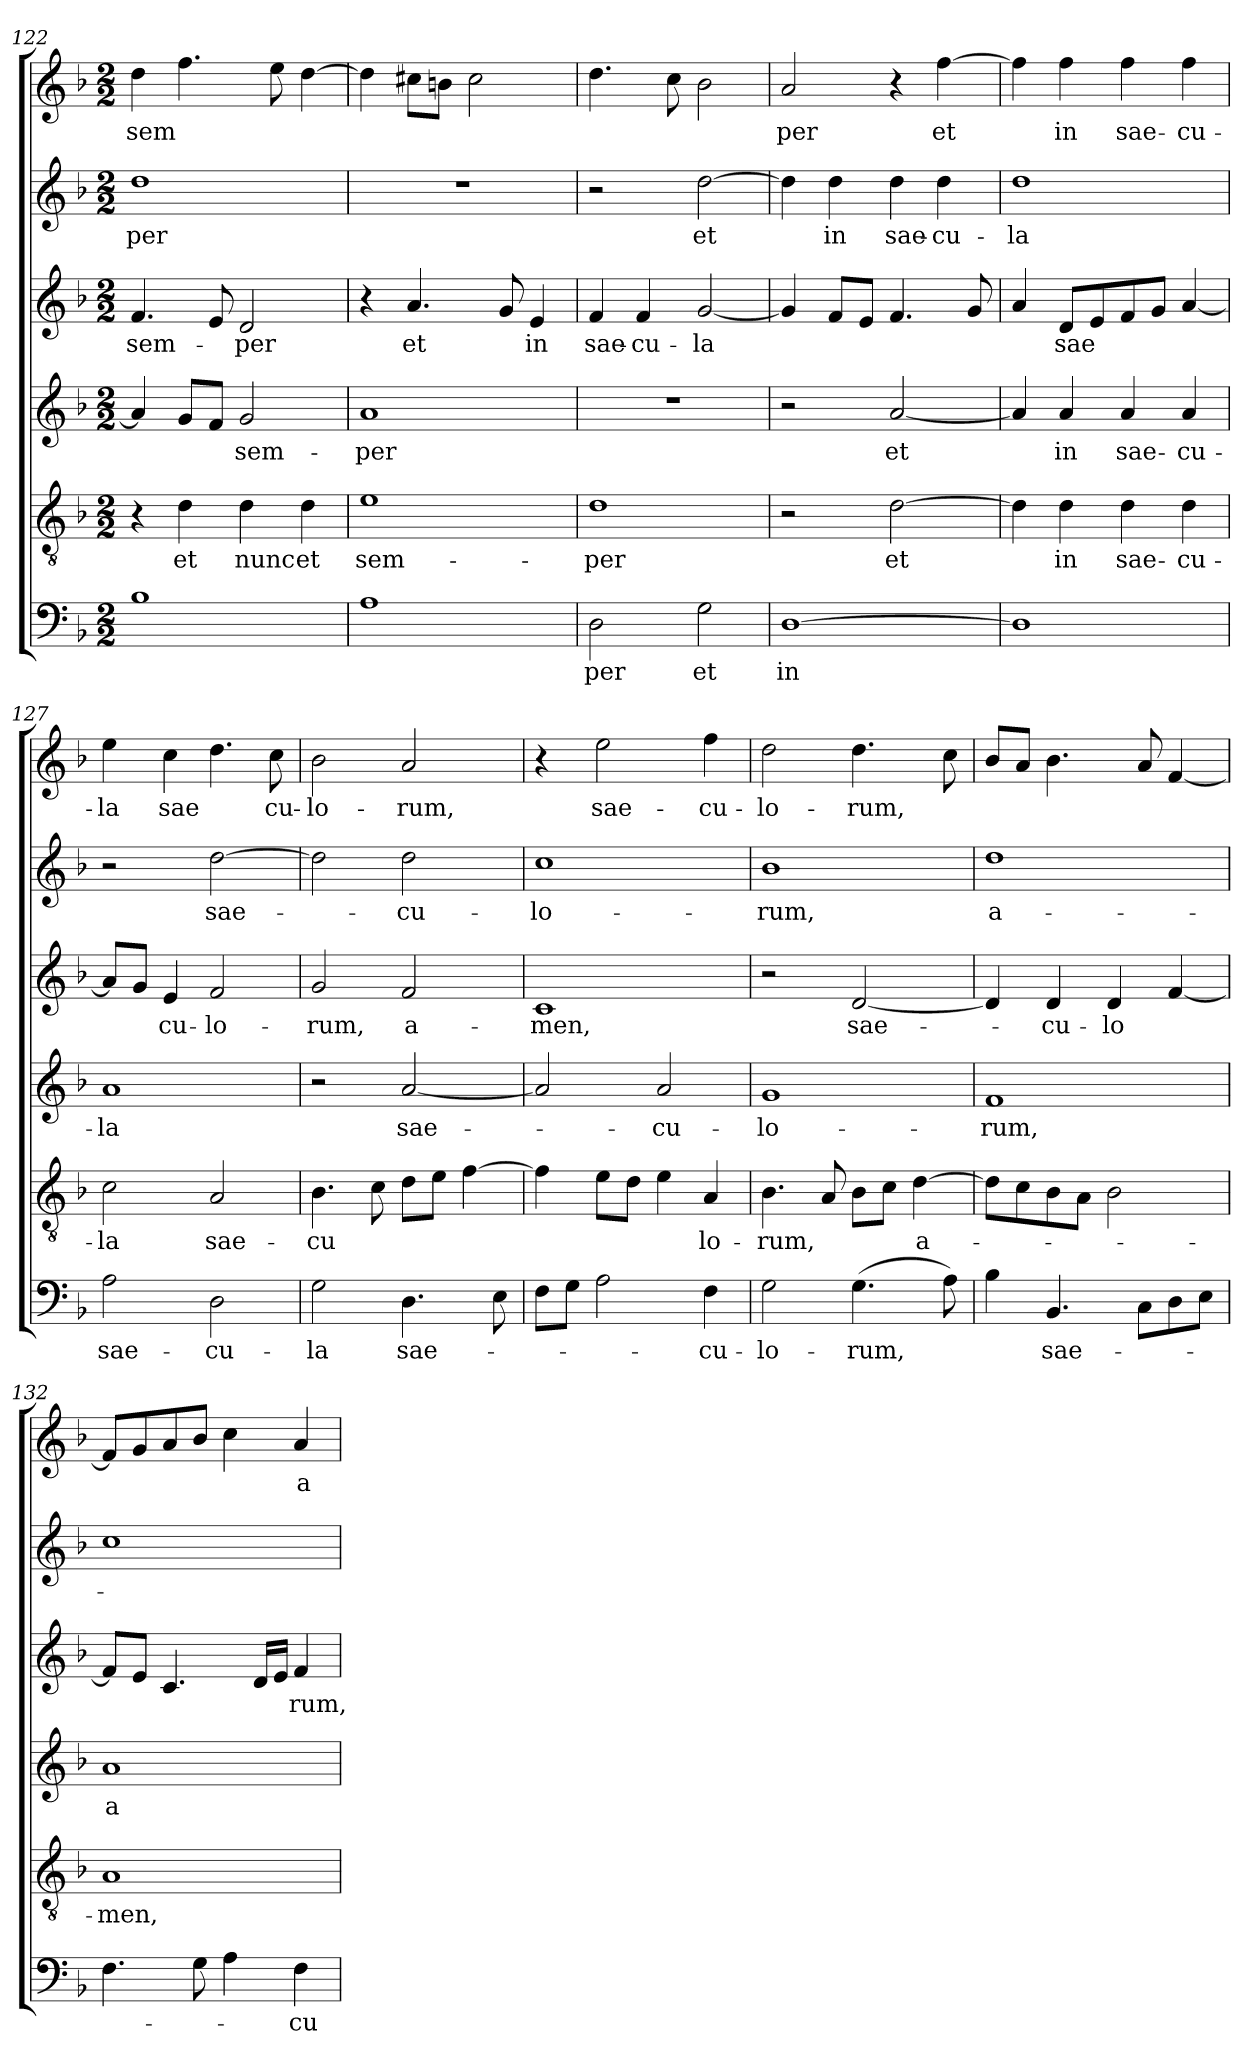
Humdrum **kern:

**kern	**text	**kern	**text	**kern	**text	**kern	**text	**kern	**text	**kern	**text
*part6	*part6	*part5	*part5	*part4	*part4	*part3	*part3	*part2	*part2	*part1	*part1
*staff6	*staff6	*staff5	*staff5	*staff4	*staff4	*staff3	*staff3	*staff2	*staff2	*staff1	*staff1
*clefF4	*	*clefGv2	*	*clefG2	*	*clefG2	*	*clefG2	*	*clefG2	*
*k[b-]	*	*k[b-]	*	*k[b-]	*	*k[b-]	*	*k[b-]	*	*k[b-]	*
*F:	*	*F:	*	*F:	*	*F:	*	*F:	*	*F:	*
*M2/2	*	*M2/2	*	*M2/2	*	*M2/2	*	*M2/2	*	*M2/2	*
=122	=122	=122	=122	=122	=122	=122	=122	=122	=122	=122	=122
!	!	!	!	!	!	!	!LO:LY:b	!	!LO:LY:b	!	!LO:LY:b
1B-	.	4r	.	4a/]	.	4.f/	sem-	1dd	-per	4dd\	sem
!	!	!	!LO:LY:b	!	!	!	!	!	!	!	!
.	.	4d\	et	8g/L	.	.	.	.	.	4.ff\	.
.	.	.	.	8f/J	.	8e/	.	.	.	.	.
!	!	!	!LO:LY:b	!	!LO:LY:b	!	!LO:LY:b	!	!	!	!
.	.	4d\	nunc	2g/	sem-	2d/	-per	.	.	.	.
.	.	.	.	.	.	.	.	.	.	8ee\	.
!	!	!	!LO:LY:b	!	!	!	!	!	!	!	!
.	.	4d\	et	.	.	.	.	.	.	[4dd\	.
=123	=123	=123	=123	=123	=123	=123	=123	=123	=123	=123	=123
!	!	!	!LO:LY:b	!	!LO:LY:b	!	!	!	!	!	!
1A	.	1e	sem-	1a	-per	4r	.	1r	.	4dd\]	.
!	!	!	!	!	!	!	!LO:LY:b	!	!	!	!
.	.	.	.	.	.	4.a/	et	.	.	8cc#\L	.
.	.	.	.	.	.	.	.	.	.	8b\J	.
.	.	.	.	.	.	.	.	.	.	2cc#\	.
.	.	.	.	.	.	8g/	.	.	.	.	.
!	!	!	!	!	!	!	!LO:LY:b	!	!	!	!
.	.	.	.	.	.	4e/	in	.	.	.	.
=124	=124	=124	=124	=124	=124	=124	=124	=124	=124	=124	=124
!	!LO:LY:b	!	!LO:LY:b	!	!	!	!LO:LY:b	!	!	!	!
2D\	per	1d	-per	1r	.	4f/	sae-	2r	.	4.dd\	.
!	!	!	!	!	!	!	!LO:LY:b	!	!	!	!
.	.	.	.	.	.	4f/	-cu-	.	.	.	.
.	.	.	.	.	.	.	.	.	.	8cc\	.
!	!LO:LY:b	!	!	!	!	!	!LO:LY:b	!	!LO:LY:b	!	!
2G\	et	.	.	.	.	[2g/	-la	[2dd\	et	2b-\	.
!!LO:LB:g=z
=125	=125	=125	=125	=125	=125	=125	=125	=125	=125	=125	=125
!	!LO:LY:b	!	!	!	!	!	!	!	!	!	!LO:LY:b
[1D	in	2r	.	2r	.	4g/]	.	4dd\]	.	2a/	­per
!	!	!	!	!	!	!	!	!	!LO:LY:b	!	!
.	.	.	.	.	.	8f/L	.	4dd\	in	.	.
.	.	.	.	.	.	8e/J	.	.	.	.	.
!	!	!	!LO:LY:b	!	!LO:LY:b	!	!	!	!LO:LY:b	!	!
.	.	[2d\	et	[2a/	et	4.f/	.	4dd\	sae-	4r	.
!	!	!	!	!	!	!	!	!	!LO:LY:b	!	!LO:LY:b
.	.	.	.	.	.	.	.	4dd\	-cu-	[4ff\	et
.	.	.	.	.	.	8g/	.	.	.	.	.
=126	=126	=126	=126	=126	=126	=126	=126	=126	=126	=126	=126
!	!	!	!	!	!	!	!	!	!LO:LY:b	!	!
1D]	.	4d\]	.	4a/]	.	4a/	.	1dd	-la	4ff\]	.
!	!	!	!LO:LY:b	!	!LO:LY:b	!	!LO:LY:b	!	!	!	!LO:LY:b
.	.	4d\	in	4a/	in	8d/L	sae	.	.	4ff\	in
.	.	.	.	.	.	8e/	.	.	.	.	.
!	!	!	!LO:LY:b	!	!LO:LY:b	!	!	!	!	!	!LO:LY:b
.	.	4d\	sae-	4a/	sae-	8f/	.	.	.	4ff\	sae-
.	.	.	.	.	.	8g/J	.	.	.	.	.
!	!	!	!LO:LY:b	!	!LO:LY:b	!	!	!	!	!	!LO:LY:b
.	.	4d\	-cu-	4a/	-cu-	[4a/	.	.	.	4ff\	-cu-
=127	=127	=127	=127	=127	=127	=127	=127	=127	=127	=127	=127
!	!LO:LY:b	!	!LO:LY:b	!	!LO:LY:b	!	!	!	!	!	!LO:LY:b
2A\	sae-	2c\	-la	1a	-la	8a/L]	.	2r	.	4ee\	-la
.	.	.	.	.	.	8g/J	.	.	.	.	.
!	!	!	!	!	!	!	!LO:LY:b	!	!	!	!LO:LY:b
.	.	.	.	.	.	4e/	cu-	.	.	4cc\	sae
!	!LO:LY:b	!	!LO:LY:b	!	!	!	!LO:LY:b	!	!LO:LY:b	!	!
2D\	-cu-	2A/	sae-	.	.	2f/	-lo-	[2dd\	sae-	4.dd\	.
!	!	!	!	!	!	!	!	!	!	!	!LO:LY:b
.	.	.	.	.	.	.	.	.	.	8cc\	cu-
=128	=128	=128	=128	=128	=128	=128	=128	=128	=128	=128	=128
!	!LO:LY:b	!	!LO:LY:b	!	!	!	!LO:LY:b	!	!	!	!LO:LY:b
2G\	-la	4.B-\	-cu	2r	.	2g/	-rum,	2dd\]	.	2b-\	-lo-
.	.	8c\	.	.	.	.	.	.	.	.	.
!	!LO:LY:b	!	!	!	!LO:LY:b	!	!LO:LY:b	!	!LO:LY:b	!	!LO:LY:b
4.D\	sae-	8d\L	.	[2a/	sae-	2f/	a-	2dd\	-cu-	2a/	-rum,
.	.	8e\J	.	.	.	.	.	.	.	.	.
.	.	[4f\	.	.	.	.	.	.	.	.	.
8E\	.	.	.	.	.	.	.	.	.	.	.
=129	=129	=129	=129	=129	=129	=129	=129	=129	=129	=129	=129
!	!	!	!	!	!	!	!LO:LY:b	!	!LO:LY:b	!	!
8F\L	.	4f\]	.	2a/]	.	1c	-men,	1cc	-lo-	4r	.
8G\J	.	.	.	.	.	.	.	.	.	.	.
!	!	!	!	!	!	!	!	!	!	!	!LO:LY:b
2A\	.	8e\L	.	.	.	.	.	.	.	2ee\	sae-
.	.	8d\J	.	.	.	.	.	.	.	.	.
!	!	!	!	!	!LO:LY:b	!	!	!	!	!	!
.	.	4e\	.	2a/	-cu-	.	.	.	.	.	.
!	!LO:LY:b	!	!LO:LY:b	!	!	!	!	!	!	!	!LO:LY:b
4F\	-cu-	4A/	lo-	.	.	.	.	.	.	4ff\	-cu-
=130	=130	=130	=130	=130	=130	=130	=130	=130	=130	=130	=130
!	!LO:LY:b	!	!LO:LY:b	!	!LO:LY:b	!	!	!	!LO:LY:b	!	!LO:LY:b
2G\	-lo-	4.B-\	-rum,	1g	-lo-	2r	.	1b-	-rum,	2dd\	-lo-
.	.	8A/	.	.	.	.	.	.	.	.	.
!	!LO:LY:b	!	!	!	!	!	!LO:LY:b	!	!	!	!LO:LY:b
(>4.G\	-rum,	8B-\L	.	.	.	[2d/	sae-	.	.	4.dd\	-rum,
.	.	8c\J	.	.	.	.	.	.	.	.	.
!	!	!	!LO:LY:b	!	!	!	!	!	!	!	!
.	.	[4d\	a-	.	.	.	.	.	.	.	.
8A\)	.	.	.	.	.	.	.	.	.	8cc\	.
!!LO:PB:g=z
=131	=131	=131	=131	=131	=131	=131	=131	=131	=131	=131	=131
!	!	!	!	!	!LO:LY:b	!	!	!	!LO:LY:b	!	!
4B-\	.	8d\L]	.	1f	-­rum,	4d/]	.	1dd	a-	8b-/L	.
.	.	8c\	.	.	.	.	.	.	.	8a/J	.
!	!LO:LY:b	!	!	!	!	!	!LO:LY:b	!	!	!	!
4.BB-/	sae-	8B-\	.	.	.	4d/	-cu-	.	.	4.b-\	.
.	.	8A\J	.	.	.	.	.	.	.	.	.
!	!	!	!	!	!	!	!LO:LY:b	!	!	!	!
.	.	2B-\	.	.	.	4d/	-lo	.	.	.	.
8C\L	.	.	.	.	.	.	.	.	.	8a/	.
8D\	.	.	.	.	.	[4f/	.	.	.	[4f/	.
8E\J	.	.	.	.	.	.	.	.	.	.	.
=132	=132	=132	=132	=132	=132	=132	=132	=132	=132	=132	=132
!	!	!	!LO:LY:b	!	!LO:LY:b	!	!	!	!	!	!
4.F\	.	1A	-men,	1a	a-	8f/L]	.	1cc	.	8f/L]	.
.	.	.	.	.	.	8e/J	.	.	.	8g/	.
.	.	.	.	.	.	4.c/	.	.	.	8a/	.
8G\	.	.	.	.	.	.	.	.	.	8b-/J	.
4A\	.	.	.	.	.	.	.	.	.	4cc\	.
.	.	.	.	.	.	16d/LL	.	.	.	.	.
.	.	.	.	.	.	16e/JJ	.	.	.	.	.
!	!LO:LY:b	!	!	!	!	!	!LO:LY:b	!	!	!	!LO:LY:b
4F\	-cu-	.	.	.	.	4f/	rum,	.	.	4a/	a-
=	=	=	=	=	=	=	=	=	=	=	=
*-	*-	*-	*-	*-	*-	*-	*-	*-	*-	*-	*-
